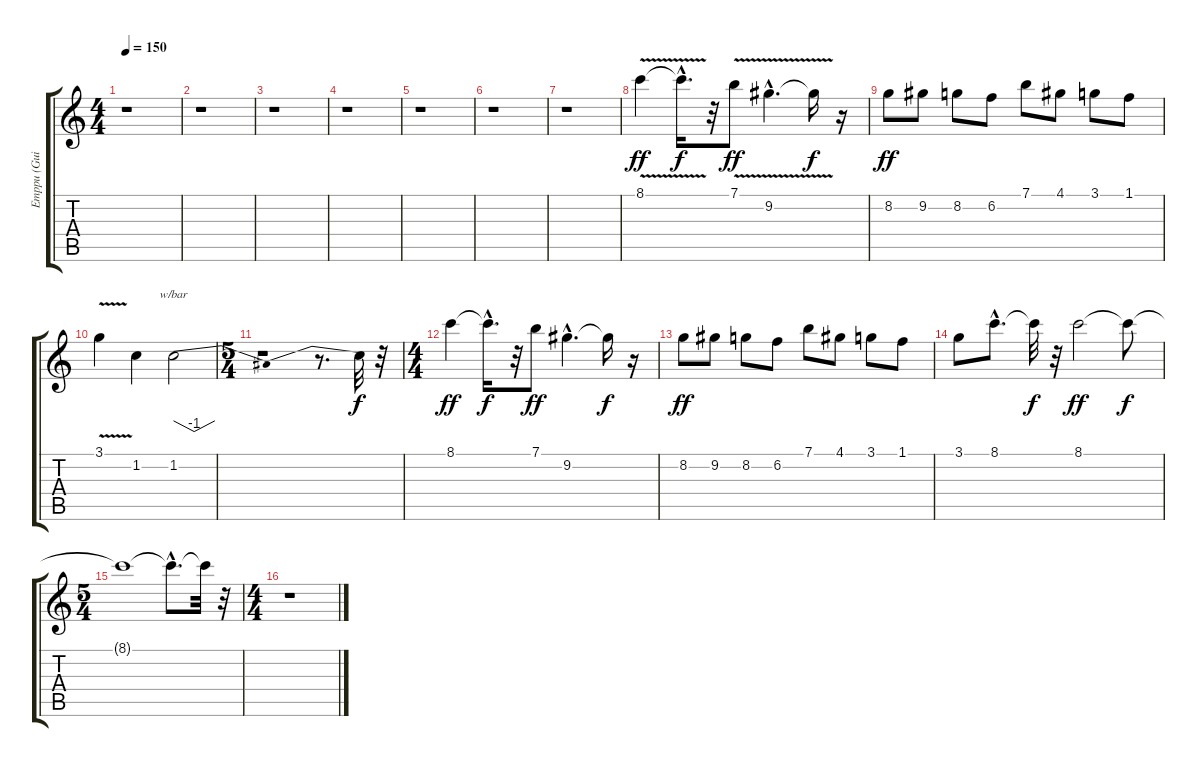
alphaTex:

\track ("Emppu (Guitar Solos)" "Emppu (Gui") {instrument distortionguitar}
\staff {score tabs}
\tuning (E4 B3 G3 D3 A2 E2) {hide}
\ts (4 4)
\tempo 150
\clef g2
\ks c
r.1{dy f} |
r.1 |
r.1 |
r.1 |
r.1 |
r.1 |
r.1 |
8.1{v}.4{dy ff} 8.1{hac t}.16{d dy f} r.32 7.1{v}.8{dy ff} 9.2{v hac}.4{d} 9.2{v t}.16{dy f} r.16 |
8.2.8{dy ff} 9.2.8 8.2.8 6.2.8 7.1.8 4.1.8 3.1.8 1.1.8 |
3.1{v}.4 1.2.4 1.2.2{tbe (dip default 0 0 30 -4 60 0)} |
\ts (5 4)
r.1 r.8{d} 1.2{t}.32{dy f} r.32 |
\ts (4 4)
8.1.4{dy ff} 8.1{hac t}.16{d dy f} r.32 7.1.8{dy ff} 9.2{hac}.4{d} 9.2{t}.16{dy f} r.16 |
8.2.8{dy ff} 9.2.8 8.2.8 6.2.8 7.1.8 4.1.8 3.1.8 1.1.8 |
3.1.8 8.1{hac}.8{d} 8.1{t}.32{dy f} r.32 8.1.2{dy ff} 8.1{t}.8{dy f} |
\ts (5 4)
8.1{t}.1 8.1{hac t}.8{d} 8.1{t}.32 r.32 |
\ts (4 4)
r.1
